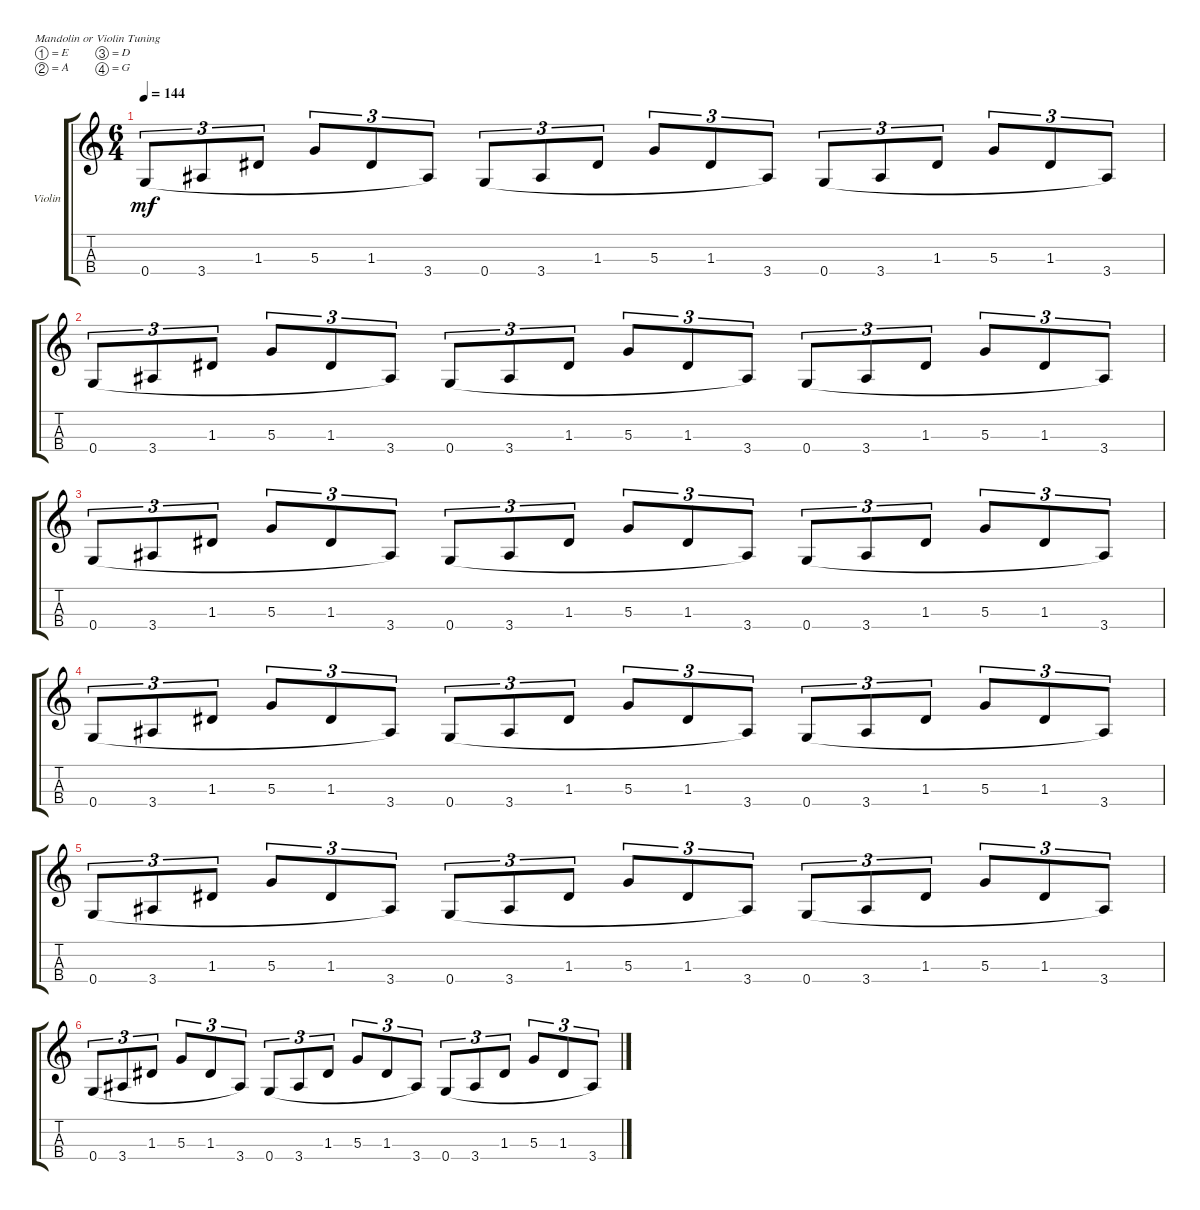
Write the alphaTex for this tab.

\defaultSystemsLayout 4
\bracketExtendMode groupsimilarinstruments
\firstSystemTrackNameOrientation horizontal
\otherSystemsTrackNameOrientation horizontal
\track ("Violin" "Violin") {instrument violin}
\staff {score tabs}
\tuning (E5 A4 D4 G3)
\ts (6 4)
\tempo 144
\clef g2
\ks c
0.4.8{tu (3 2) dy mf legatoorigin} 3.4.8{tu (3 2) legatoorigin} 1.3.8{tu (3 2) legatoorigin} 5.3.8{tu (3 2) legatoorigin} 1.3.8{tu (3 2) legatoorigin} 3.4.8{tu (3 2)} 0.4.8{tu (3 2) legatoorigin} 3.4.8{tu (3 2) legatoorigin} 1.3.8{tu (3 2) legatoorigin} 5.3.8{tu (3 2) legatoorigin} 1.3.8{tu (3 2) legatoorigin} 3.4.8{tu (3 2)} 0.4.8{tu (3 2) legatoorigin} 3.4.8{tu (3 2) legatoorigin} 1.3.8{tu (3 2) legatoorigin} 5.3.8{tu (3 2) legatoorigin} 1.3.8{tu (3 2) legatoorigin} 3.4.8{tu (3 2)} |
0.4.8{tu (3 2) legatoorigin} 3.4.8{tu (3 2) legatoorigin} 1.3.8{tu (3 2) legatoorigin} 5.3.8{tu (3 2) legatoorigin} 1.3.8{tu (3 2) legatoorigin} 3.4.8{tu (3 2)} 0.4.8{tu (3 2) legatoorigin} 3.4.8{tu (3 2) legatoorigin} 1.3.8{tu (3 2) legatoorigin} 5.3.8{tu (3 2) legatoorigin} 1.3.8{tu (3 2) legatoorigin} 3.4.8{tu (3 2)} 0.4.8{tu (3 2) legatoorigin} 3.4.8{tu (3 2) legatoorigin} 1.3.8{tu (3 2) legatoorigin} 5.3.8{tu (3 2) legatoorigin} 1.3.8{tu (3 2) legatoorigin} 3.4.8{tu (3 2)} |
0.4.8{tu (3 2) legatoorigin} 3.4.8{tu (3 2) legatoorigin} 1.3.8{tu (3 2) legatoorigin} 5.3.8{tu (3 2) legatoorigin} 1.3.8{tu (3 2) legatoorigin} 3.4.8{tu (3 2)} 0.4.8{tu (3 2) legatoorigin} 3.4.8{tu (3 2) legatoorigin} 1.3.8{tu (3 2) legatoorigin} 5.3.8{tu (3 2) legatoorigin} 1.3.8{tu (3 2) legatoorigin} 3.4.8{tu (3 2)} 0.4.8{tu (3 2) legatoorigin} 3.4.8{tu (3 2) legatoorigin} 1.3.8{tu (3 2) legatoorigin} 5.3.8{tu (3 2) legatoorigin} 1.3.8{tu (3 2) legatoorigin} 3.4.8{tu (3 2)} |
0.4.8{tu (3 2) legatoorigin} 3.4.8{tu (3 2) legatoorigin} 1.3.8{tu (3 2) legatoorigin} 5.3.8{tu (3 2) legatoorigin} 1.3.8{tu (3 2) legatoorigin} 3.4.8{tu (3 2)} 0.4.8{tu (3 2) legatoorigin} 3.4.8{tu (3 2) legatoorigin} 1.3.8{tu (3 2) legatoorigin} 5.3.8{tu (3 2) legatoorigin} 1.3.8{tu (3 2) legatoorigin} 3.4.8{tu (3 2)} 0.4.8{tu (3 2) legatoorigin} 3.4.8{tu (3 2) legatoorigin} 1.3.8{tu (3 2) legatoorigin} 5.3.8{tu (3 2) legatoorigin} 1.3.8{tu (3 2) legatoorigin} 3.4.8{tu (3 2)} |
0.4.8{tu (3 2) legatoorigin} 3.4.8{tu (3 2) legatoorigin} 1.3.8{tu (3 2) legatoorigin} 5.3.8{tu (3 2) legatoorigin} 1.3.8{tu (3 2) legatoorigin} 3.4.8{tu (3 2)} 0.4.8{tu (3 2) legatoorigin} 3.4.8{tu (3 2) legatoorigin} 1.3.8{tu (3 2) legatoorigin} 5.3.8{tu (3 2) legatoorigin} 1.3.8{tu (3 2) legatoorigin} 3.4.8{tu (3 2)} 0.4.8{tu (3 2) legatoorigin} 3.4.8{tu (3 2) legatoorigin} 1.3.8{tu (3 2) legatoorigin} 5.3.8{tu (3 2) legatoorigin} 1.3.8{tu (3 2) legatoorigin} 3.4.8{tu (3 2)} |
0.4.8{tu (3 2) legatoorigin} 3.4.8{tu (3 2) legatoorigin} 1.3.8{tu (3 2) legatoorigin} 5.3.8{tu (3 2) legatoorigin} 1.3.8{tu (3 2) legatoorigin} 3.4.8{tu (3 2)} 0.4.8{tu (3 2) legatoorigin} 3.4.8{tu (3 2) legatoorigin} 1.3.8{tu (3 2) legatoorigin} 5.3.8{tu (3 2) legatoorigin} 1.3.8{tu (3 2) legatoorigin} 3.4.8{tu (3 2)} 0.4.8{tu (3 2) legatoorigin} 3.4.8{tu (3 2) legatoorigin} 1.3.8{tu (3 2) legatoorigin} 5.3.8{tu (3 2) legatoorigin} 1.3.8{tu (3 2) legatoorigin} 3.4.8{tu (3 2)}
